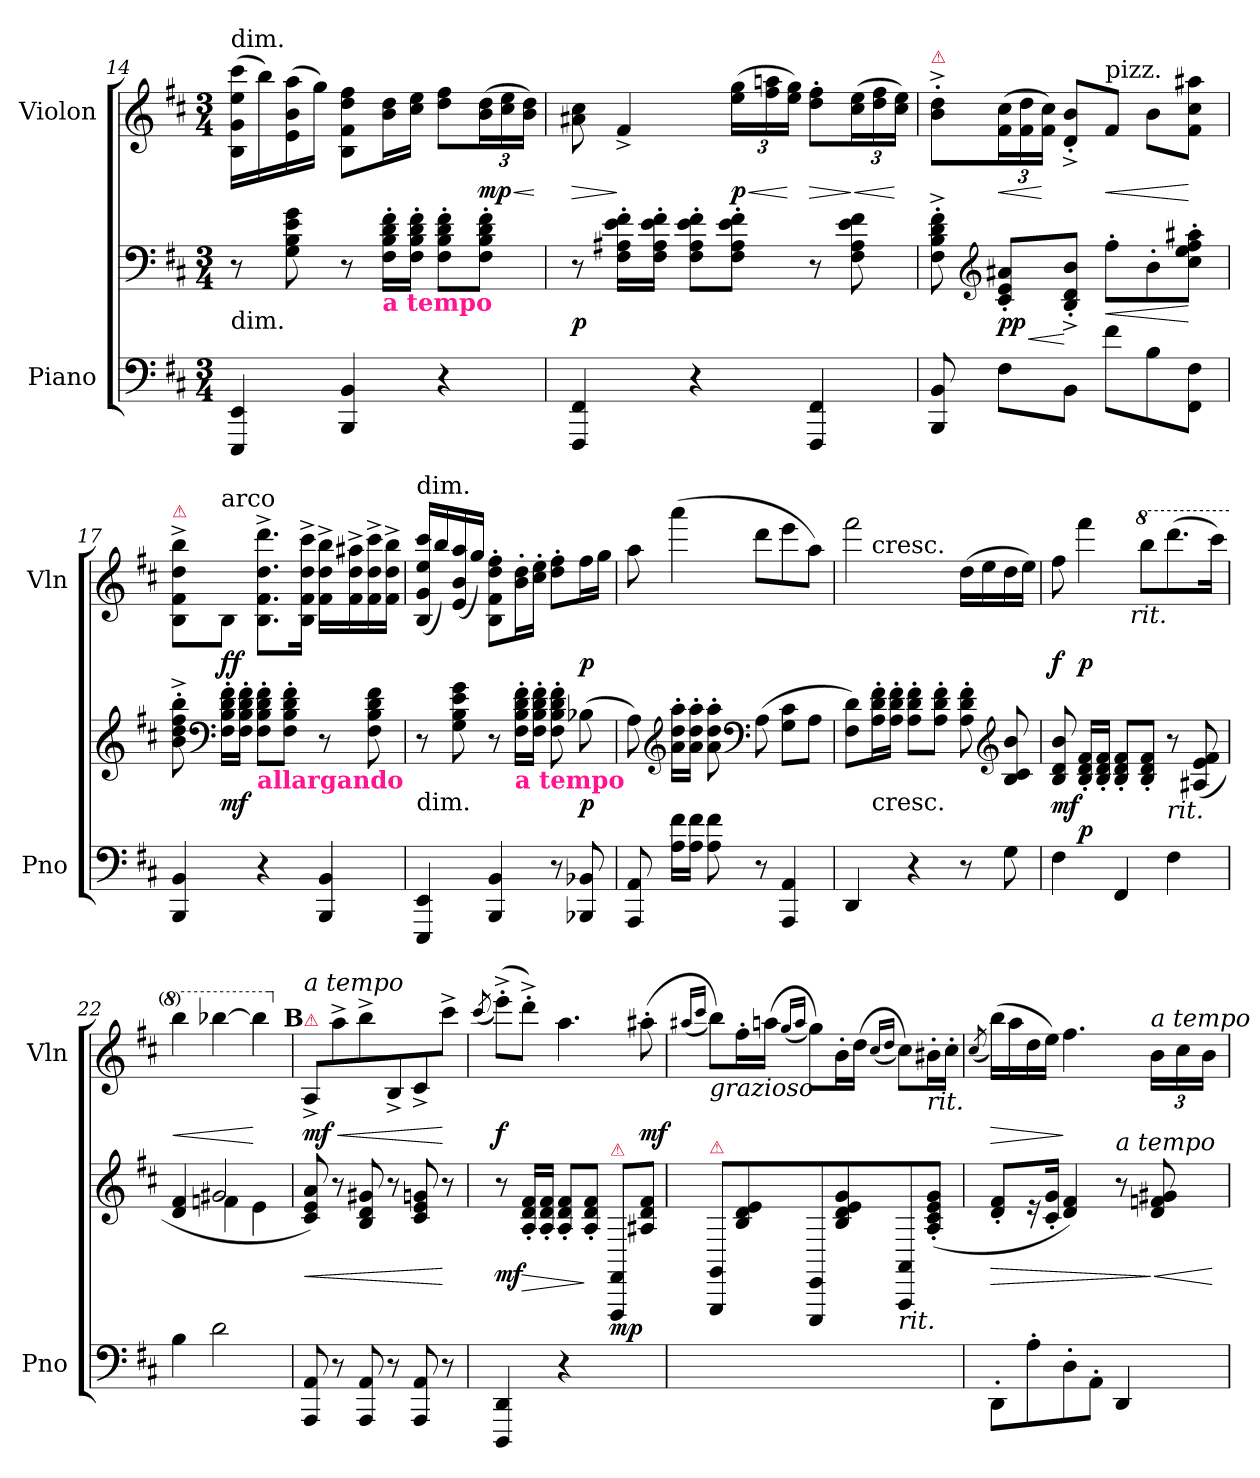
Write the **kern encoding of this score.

**kern	**kern	**dynam	**kern	**dynam
*part2	*part2	*part2	*part1	*part1
*staff3	*staff2	*staff2/3	*staff1	*staff1
*I"Piano	*	*	*I"Violon	*
*I'Pno	*	*	*I'Vln	*
*clefF4	*clefF4	*	*clefG2	*
*k[f#c#]	*k[f#c#]	*	*k[f#c#]	*
*D:	*D:	*	*D:	*
*M3/4	*M3/4	*	*M3/4	*
=14	=14	=14	=14	=14
!	!	!	!LO:TX:t=dim.	!
!	!LO:TX:c:t=dim.	!	!	!
4EEE/ 4EE/	8r	.	(16B\ 16g\ 16ee\ 16ccc#\LL	.
.	.	.	16bb\)	.
.	8G\ 8B\ 8e\ 8g\	.	(16e\ 16b\ 16aa\	.
.	.	.	16gg\JJ)	.
4BBB/ 4BB/	8r	.	8B\ 8f#\ 8dd\ 8ff#\L	.
!	!LO:TX:b:B:color=deeppink:t=a tempo	!	!	!
.	16F#'\ 16B'\ 16d'\ 16f#'\LL	.	16b\ 16dd\L	.
.	16F#'\ 16B'\ 16d'\ 16f#'\JJ	.	16cc#\ 16ee\JJ	.
4r	8F#'\ 8B'\ 8d'\ 8f#'\L	.	8dd\ 8ff#\L	.
!	!	!	!	!LO:HP:b
.	8F#'\ 8B'\ 8d'\ 8f#'\J	.	(24b\ 24dd\L	< mp
.	.	.	24cc#\ 24ee\	.
.	.	.	24b\ 24dd\JJ)	.
.	.	.	.	[
=15	=15	=15	=15	=15
!	!	!	!	!LO:HP:b
4FFF#/ 4FF#/	8r	p	8a#X\ 8cc#\	>
.	16F#'\ 16A#X'\ 16e'\ 16f#'\LL	.	4f#^/	]
.	16F#'\ 16A#'\ 16e'\ 16f#'\JJ	.	.	.
4r	8F#'\ 8A#'\ 8e'\ 8f#'\L	.	.	.
!	!	!	!	!LO:HP:b
.	8F#'\ 8A#'\ 8e'\ 8f#'\J	.	(24ee\ 24gg\LL	< p
.	.	.	24ff#\ 24aan\	.
.	.	.	24ee\ 24gg\JJ)	[
!	!	!	!	!LO:HP:b
4FFF#/ 4FF#/	8r	.	8dd'\ 8ff#'\L	>
!	!	!	!	!LO:HP:n=1:b
.	8F#\ 8A#\ 8e\ 8f#\	.	(24cc#\ 24ee\L	] <
.	.	.	24dd\ 24ff#\	.
.	.	.	24cc#\ 24ee\JJ)	[
=16	=16	=16	=16	=16
!	!	!	!LO:TX:a:color=crimson:t=⚠	!
8BBB/ 8BB/	8F#'^<\ 8B'^<\ 8d'^<\ 8f#'^<\	.	8b'^<\ 8dd'^<\L	.
*	*clefG2	*	*	*
!	!	!	!	!LO:HP:b
8F#\L	8c#'/ 8e'/ 8a#X'/L	< pp	(24f#\ 24cc#\L	<
.	.	.	24f#\ 24dd\	.
.	.	.	24f#\ 24cc#\JJ)	[
8BB\J	8B'^/ 8d'^/ 8b'^/J	[	8d'^/ 8b'^/L	.
!	!	!	!LO:TX:a:t=pizz.	!
!	!	!	!	!LO:HP:b
8f#\L	8ff#'\L	<	8f#/J	<
8B\	8b'\	.	8b\L	.
8FF#\ 8F#\J	8cc#'\ 8ee'\ 8ff#'\ 8aa#X'\J	[	8f#\ 8cc#\ 8aa#X\J	[
=17	=17	=17	=17	=17
!	!	!	!LO:TX:a:color=crimson:t=⚠	!
4BBB/ 4BB/	8b'^<\ 8dd'^<\ 8ff#'^<\ 8bb'^<\	.	8B^<\ 8f#^<\ 8dd^<\ 8bb^<\L	.
*	*clefF4	*	*	*
!	!	!	!LO:TX:a:t=arco	!
.	16F#'\ 16B'\ 16d'\ 16f#'\LL	mf	8B\J	ff
.	16F#'\ 16B'\ 16d'\ 16f#'\JJ	.	.	.
!	!LO:TX:b:B:color=deeppink:t=allargando	!	!	!
4r	8F#'\ 8B'\ 8d'\ 8f#'\L	.	8.B^\ 8.f#^\ 8.dd^\ 8.ddd^\L	.
.	8F#'\ 8B'\ 8d'\ 8f#'\J	.	.	.
.	.	.	16B^\ 16f#^\ 16dd^\ 16ccc#^\Jk	.
4BBB/ 4BB/	8r	.	16f#^\ 16dd^\ 16bb^\LL	.
.	.	.	16f#^\ 16dd^\ 16aa#X^\	.
.	8F#\ 8B\ 8d\ 8f#\	.	16f#^\ 16dd^\ 16ccc#^\	.
.	.	.	16f#^\ 16dd^\ 16bb^\JJ	.
=18	=18	=18	=18	=18
!	!	!	!LO:TX:t=dim.	!
!	!LO:TX:c:t=dim.	!	!	!
4EEE/ 4EE/	8r	.	(16B/ 16g/ 16ee/ 16ccc#/LL	.
.	.	.	16bb/)	.
.	8G\ 8B\ 8e\ 8g\	.	(16e/ 16b/ 16aa/	.
.	.	.	16gg/JJ)	.
4BBB/ 4BB/	8r	.	8B'\ 8f#'\ 8dd'\ 8ff#'\L	.
!	!LO:TX:b:B:color=deeppink:t=a tempo	!	!	!
.	16F#'\ 16B'\ 16d'\ 16f#'\LL	.	16b'\ 16dd'\L	.
.	16F#'\ 16B'\ 16d'\ 16f#'\JJ	.	16cc#'\ 16ee'\JJ	.
8r	8F#'\ 8B'\ 8d'\ 8f#'\	.	8dd'\ 8ff#'\L	.
8BBB-X/ 8BB-X/	(8B-X\	p	16ff#\L	p
.	.	.	16gg\JJ	.
=19	=19	=19	=19	=19
8AAA/ 8AA/	8A\)	.	8aa\	.
*	*clefG2	*	*	*
16A\ 16f#\LL	16a'\ 16dd'\ 16aa'\LL	.	(4aaa\	.
16A\ 16f#\JJ	16a'\ 16dd'\ 16aa'\JJ	.	.	.
8A\ 8f#\	8a'\ 8dd'\ 8aa'\	.	.	.
*	*clefF4	*	*	*
8r	(8A\	.	8ddd\L	.
4AAA/ 4AA/	8G\ 8c#\L	.	8eee\	.
.	8A\J	.	8aa\J)	.
=20	=20	=20	=20	=20
*	*	*	*^	*
4DD/	8F#\ 8d\L)	.	2fff#\	8ryy	.
!	!	!	!	!LO:TX:t=cresc.	!
!	!LO:TX:c:t=cresc.	!	!	!	!
.	16A'\ 16d'\ 16f#'\L	.	.	2ryy	.
.	16A'\ 16d'\ 16f#'\JJ	.	.	.	.
4r	8A'\ 8d'\ 8f#'\L	.	.	.	.
.	8A'\ 8d'\ 8f#'\J	.	.	.	.
8r	8A'\ 8d'\ 8f#'\	.	(16dd\LL	.	.
.	.	.	16ee\	.	.
*	*clefG2	*	*	*	*
8G\	8B/ 8c#/ 8b/	.	16dd\	8ryy	.
.	.	.	16ee\JJ)	.	.
*	*	*	*v	*v	*
=21	=21	=21	=21	=21
4F#\	8B/ 8d/ 8b/	mf	8ff#\	f
.	16B'/ 16d'/ 16f#'/LL	p	4fff#\	p
.	16B'/ 16d'/ 16f#'/JJ	.	.	.
4FF#/	8B'/ 8d'/ 8f#'/L	.	.	.
*	*	*	*8va	*
.	8B'/ 8d'/ 8f#'/J	.	8bbb\L	.
!	!	!	!LO:TX:b:i:rj:t=rit.	!
!	!LO:TX:b:i:t=rit.	!	!	!
4F#\	8r	.	(8.dddd\	.
.	(>8A#X/ 8e/ 8f#/	.	.	.
.	.	.	16cccc#\Jk)	.
=22	=22	=22	=22	=22
*	*^	*	*	*
!	!	!	!	!	!LO:HP:b
4B\	4d/ 4f#/	4ryy	.	4bbb\	<
2d\	2g#X/	4fn\	.	[4bbb-X\	.
.	.	4e\	.	4bbb-\]	[
*	*v	*v	*	*	*
=23	=23	=23	=23	=23
*	*	*	*X8va	*
*	*^	*	*	*
!	!	!	!	!LO:TX:a:B:rj:t=B	!
!	!	!	!	!LO:TX:a:i:t=a tempo	!
!	!	!	!	!LO:TX:a:color=crimson:t=⚠	!
!	!LO:TX:a:i:t=a tempo	!	!	!	!
!	!	!	!	!	!LO:HP:b
*	*v	*v	*	*	*
8AAA/ 8AA/	8c#/ 8e/ 8a/)	<	8A^>/L	< mf
8r	8r	.	8aa^\	.
8AAA/ 8AA/	8B/ 8d/ 8g#X/	.	8bb^\	.
8r	8r	.	8B^>/	.
8AAA/ 8AA/	8c#/ 8e/ 8gn/	.	8c#^>/	.
8r	8r	[	8ccc#^\J	[
=24	=24	=24	=24	=24
.	.	.	(8qccc#/	.
4DDD/ 4DD/	8r	mf	(8eee'^\L)	f
.	16A'/ 16d'/ 16f#'/LL	>	8ddd'^\J)	.
.	16A'/ 16d'/ 16f#'/JJ	.	.	.
4r	8A'/ 8d'/ 8f#'/L	.	4.aa\	.
.	8A'/ 8d'/ 8f#'/J	]	.	.
!	!LO:TX:a:color=crimson:t=⚠	!	!	!
4ryy	8FFF#/ 8FF#/L	mp	.	.
.	8A#X\ 8d\ 8f#\J	.	(8aa#X'\	mf
=25	=25	=25	=25	=25
.	.	.	(16qqaa#X/LL	.
.	.	.	16qqccc#/JJ	.
!	!	!	!LO:TX:b:i:t=grazioso	!
!	!LO:TX:a:color=crimson:t=⚠	!	!	!
2.ryy	8GGG/ 8GG/L	.	8bb\L))	.
.	8B\ 8d\ 8e\	.	16ff#'\L	.
.	.	.	(16aan\JJ	.
.	.	.	(16qqgg/LL	.
.	.	.	16qqaa/JJ	.
.	8EEE/ 8EE/	.	8gg\L))	.
.	8B\ 8d\ 8e\ 8g\	.	16b'\L	.
.	.	.	(16dd\JJ	.
.	.	.	(16qqcc#/LL	.
.	.	.	16qqdd/JJ	.
!	!LO:TX:b:i:t=rit.	!	!	!
.	8AAA/ 8AA/	.	8cc#\L))	.
!	!	!	!LO:TX:b:i:t=rit.	!
.	(8A'\ 8c#'\ 8e'\ 8g'\J	.	16b#X'\L	.
.	.	.	16cc#'\JJ	.
=26	=26	=26	=26	=26
.	.	.	(8qcc#/	.
!	!	!	!	!LO:HP:b
8DD'\L	8d'/ 8f#'/L	>	(16bb\LL)	>
.	.	.	16aa\	.
8A'\	16r	.	16dd\	.
.	16c#'/ 16g'/Jk	.	16ee\JJ)	.
8D'\	4d/ 4f#/)	.	4.ff#\	]
8AA'\J	.	.	.	.
!	!LO:TX:a:i:t=a tempo	!	!	!
4DD/	8r	.	.	.
!	!	!	!LO:TX:a:i:t=a tempo	!
.	8d/ 8fn/ 8g#X/	] <	24b\LL	.
.	.	.	24cc#\	.
.	.	.	24b\JJ	.
.	.	[	.	.
=	=	=	=	=
*-	*-	*-	*-	*-
